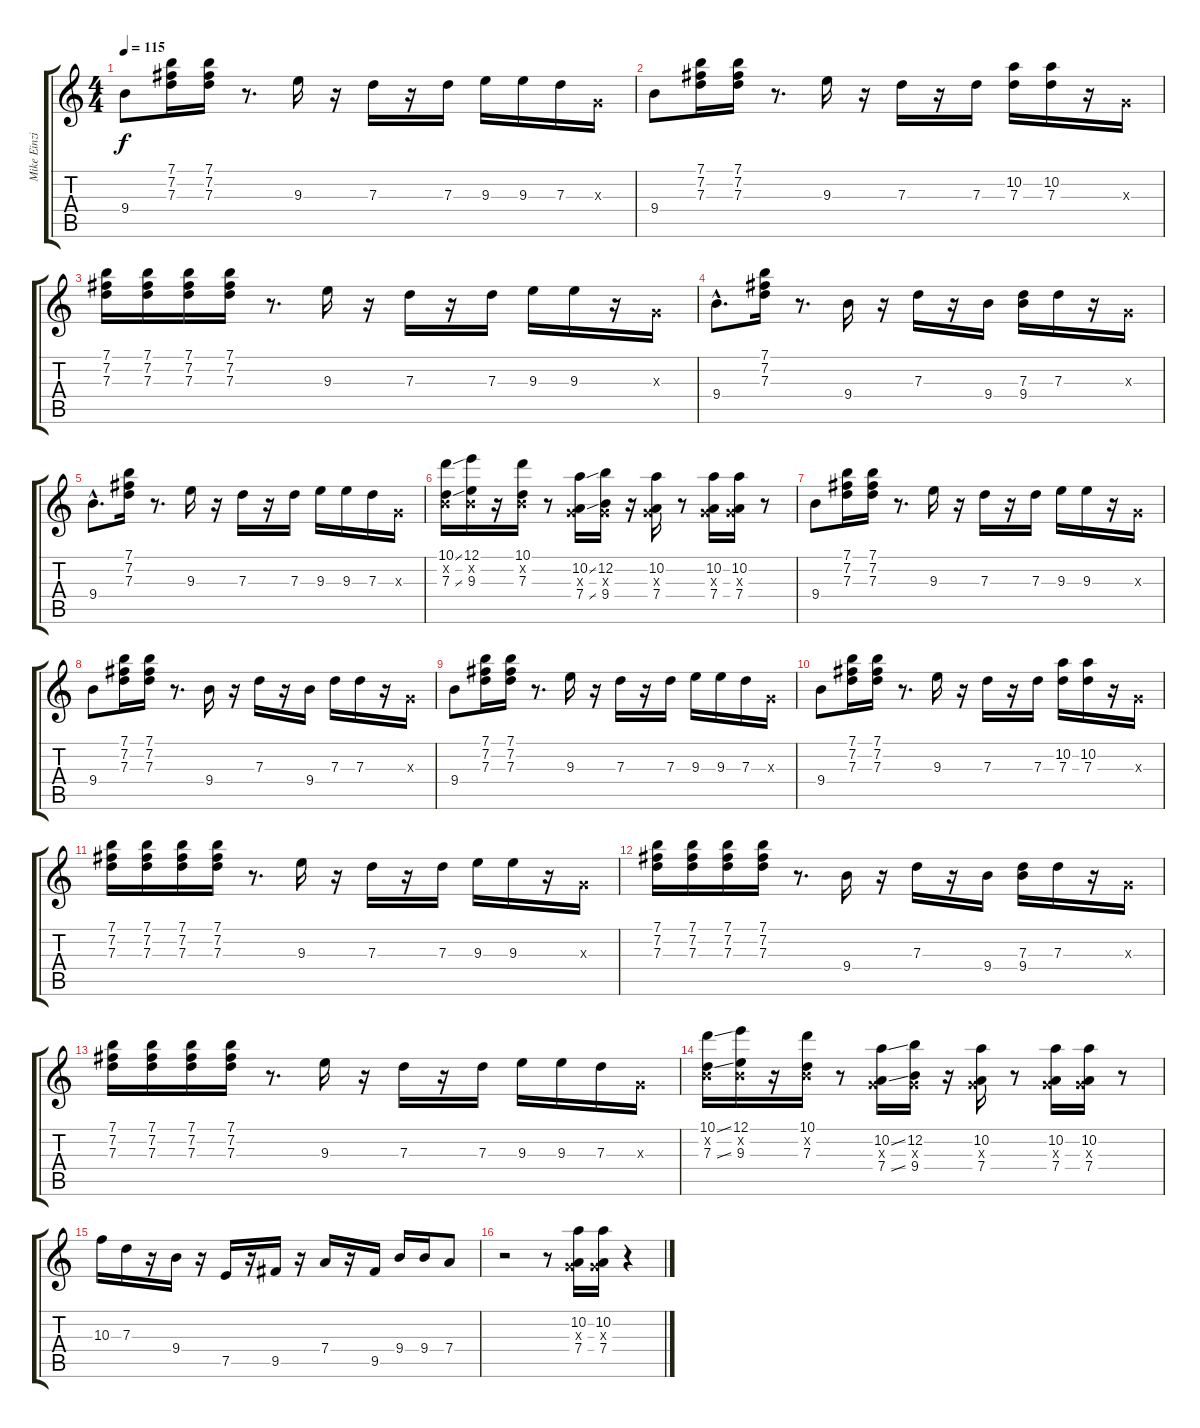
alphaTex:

\track ("Mike Einziger - Clean Guitar 2" "Mike Einzi") {instrument electricguitarjazz}
\staff {score tabs}
\tuning (E4 B3 G3 D3 A2 E2) {hide}
\ts (4 4)
\tempo 115
\clef g2
\ks c
9.4.8{dy f} (7.1 7.2 7.3).16 (7.1 7.2 7.3).16 r.8{d} 9.3.16 r.16 7.3.16 r.16 7.3.16 9.3.16 9.3.16 7.3.16 0.3{x}.16 |
9.4.8 (7.1 7.2 7.3).16 (7.1 7.2 7.3).16 r.8{d} 9.3.16 r.16 7.3.16 r.16 7.3.16 (10.2 7.3).16 (10.2 7.3).16 r.16 0.3{x}.16 |
(7.1 7.2 7.3).16 (7.1 7.2 7.3).16 (7.1 7.2 7.3).16 (7.1 7.2 7.3).16 r.8{d} 9.3.16 r.16 7.3.16 r.16 7.3.16 9.3.16 9.3.16 r.16 0.3{x}.16 |
9.4{hac}.8{d} (7.1 7.2 7.3).16 r.8{d} 9.4.16 r.16 7.3.16 r.16 9.4.16 (7.3 9.4).16 7.3.16 r.16 0.3{x}.16 |
9.4{hac}.8{d} (7.1 7.2 7.3).16 r.8{d} 9.3.16 r.16 7.3.16 r.16 7.3.16 9.3.16 9.3.16 7.3.16 0.3{x}.16 |
(10.1{ss} 0.2{x} 7.3{ss}).16 (12.1 0.2{x} 9.3).16 r.16 (10.1 0.2{x} 7.3).16 r.8 (10.2{ss} 0.3{x} 7.4{ss}).16 (12.2 0.3{x} 9.4).16 r.16 (10.2 0.3{x} 7.4).16 r.8 (10.2 0.3{x} 7.4).16 (10.2 0.3{x} 7.4).16 r.8 |
9.4.8 (7.1 7.2 7.3).16 (7.1 7.2 7.3).16 r.8{d} 9.3.16 r.16 7.3.16 r.16 7.3.16 9.3.16 9.3.16 r.16 0.3{x}.16 |
9.4.8 (7.1 7.2 7.3).16 (7.1 7.2 7.3).16 r.8{d} 9.4.16 r.16 7.3.16 r.16 9.4.16 7.3.16 7.3.16 r.16 0.3{x}.16 |
9.4.8 (7.1 7.2 7.3).16 (7.1 7.2 7.3).16 r.8{d} 9.3.16 r.16 7.3.16 r.16 7.3.16 9.3.16 9.3.16 7.3.16 0.3{x}.16 |
9.4.8 (7.1 7.2 7.3).16 (7.1 7.2 7.3).16 r.8{d} 9.3.16 r.16 7.3.16 r.16 7.3.16 (10.2 7.3).16 (10.2 7.3).16 r.16 0.3{x}.16 |
(7.1 7.2 7.3).16 (7.1 7.2 7.3).16 (7.1 7.2 7.3).16 (7.1 7.2 7.3).16 r.8{d} 9.3.16 r.16 7.3.16 r.16 7.3.16 9.3.16 9.3.16 r.16 0.3{x}.16 |
(7.1 7.2 7.3).16 (7.1 7.2 7.3).16 (7.1 7.2 7.3).16 (7.1 7.2 7.3).16 r.8{d} 9.4.16 r.16 7.3.16 r.16 9.4.16 (7.3 9.4).16 7.3.16 r.16 0.3{x}.16 |
(7.1 7.2 7.3).16 (7.1 7.2 7.3).16 (7.1 7.2 7.3).16 (7.1 7.2 7.3).16 r.8{d} 9.3.16 r.16 7.3.16 r.16 7.3.16 9.3.16 9.3.16 7.3.16 0.3{x}.16 |
(10.1{ss} 0.2{x} 7.3{ss}).16 (12.1 0.2{x} 9.3).16 r.16 (10.1 0.2{x} 7.3).16 r.8 (10.2{ss} 0.3{x} 7.4{ss}).16 (12.2 0.3{x} 9.4).16 r.16 (10.2 0.3{x} 7.4).16 r.8 (10.2 0.3{x} 7.4).16 (10.2 0.3{x} 7.4).16 r.8 |
10.3.16 7.3.16 r.16 9.4.16 r.16 7.5.16 r.16 9.5.16 r.16 7.4.16 r.16 9.5.16 9.4.16 9.4.16 7.4.8 |
r.2 r.8 (10.2 0.3{x} 7.4).16 (10.2 0.3{x} 7.4).16 r.4
